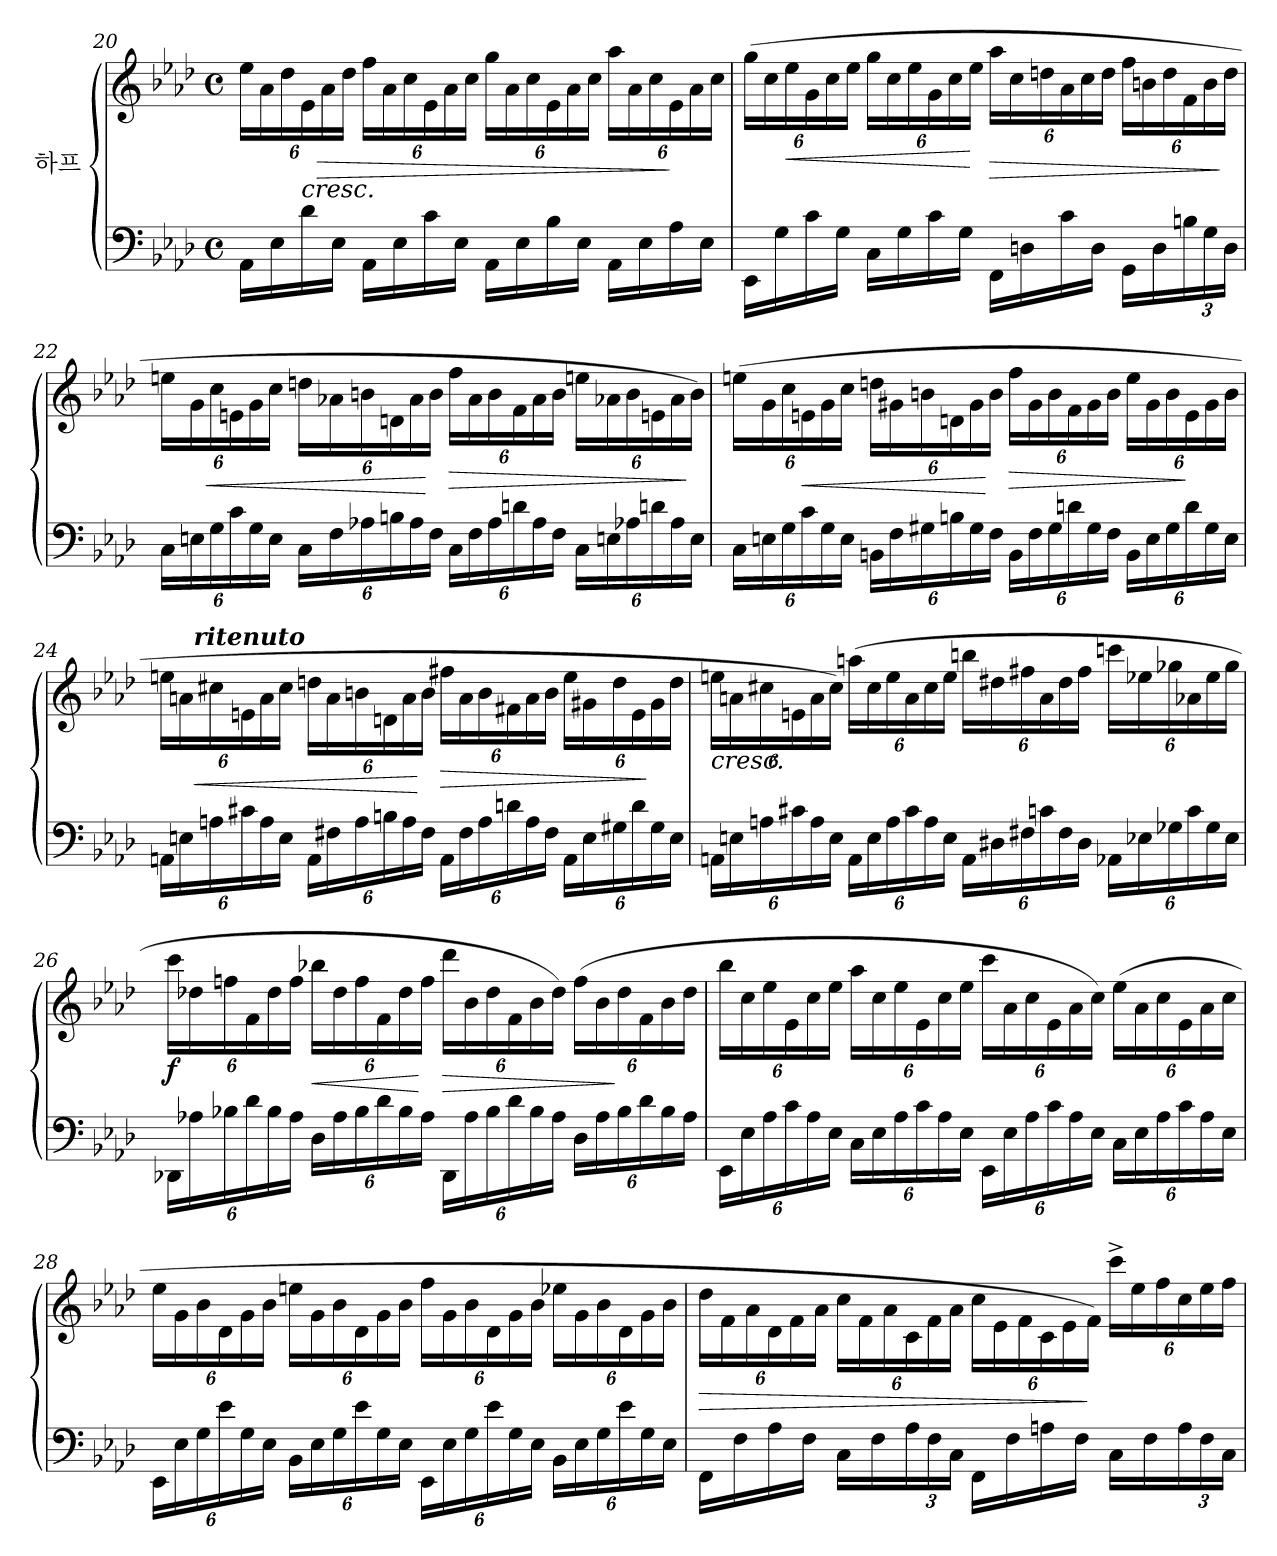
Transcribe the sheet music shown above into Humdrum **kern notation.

**kern	**kern	**dynam
*part1	*part1	*part1
*staff2	*staff1	*staff1/2
*I"하프	*	*
!!LO:LB:g=z
*clefF4	*clefG2	*
*k[b-e-a-d-]	*k[b-e-a-d-]	*
*M4/4	*M4/4	*
*met(c)	*met(c)	*
*	*Xbrackettup	*
=20	=20	=20
16AA-\LL	24ee-\LL	.
.	24a-\	.
16E-\	.	.
.	24dd-\	.
!	!	!LO:HP:b
16d-\	24e-\	<
!	!	!LO:HP:b
.	24a-\	>
16E-\JJ	.	.
.	24dd-\JJ	.
16AA-\LL	24ff\LL	.
.	24a-\	.
16E-\	.	.
.	24cc\	.
16c\	24e-\	.
.	24a-\	.
16E-\JJ	.	.
.	24cc\JJ	.
16AA-\LL	24gg\LL	.
.	24a-\	.
16E-\	.	.
.	24cc\	.
16B-\	24e-\	.
.	24a-\	.
16E-\JJ	.	.
.	24cc\JJ	[
16AA-\LL	24aa-\LL	.
.	24a-\	.
16E-\	.	.
.	24cc\	.
16A-\	24e-\	]
.	24a-\	.
16E-\JJ	.	.
.	24cc\JJ	.
!!LO:LB:g=z
=21	=21	=21
16EE-\LL	(>24gg\LL	.
.	24cc\	.
16G\	.	.
!	!	!LO:HP:b
.	24ee-\	<
16c\	24g\	.
.	24cc\	.
16G\JJ	.	.
.	24ee-\JJ	.
16C\LL	24gg\LL	.
.	24cc\	.
16G\	.	.
.	24ee-\	.
16c\	24g\	.
.	24cc\	.
16G\JJ	.	.
.	24ee-\JJ	[
!	!	!LO:HP:b
16FF\LL	24aa-\LL	>
.	24cc\	.
16Dn\	.	.
.	24ddn\	.
16c\	24a-\	.
.	24cc\	.
16D\JJ	.	.
.	24dd\JJ	.
16GG\LL	24ff\LL	.
.	24bn\	.
16D\	.	.
.	24dd\	.
*Xbrackettup	*	*
24Bn\	24f\	.
24G\	24b\	.
24D\JJ	24dd\JJ	]
!!LO:LB:g=z
=22	=22	=22
24C\LL	24een\LL	.
24En\	24g\	.
!	!	!LO:HP:b
24G\	24cc\	<
24c\	24en\	.
24G\	24g\	.
24E\JJ	24cc\JJ	.
24C\LL	24ddn\LL	.
24F\	24a-X\	.
24A-X\	24bn\	.
24Bn\	24dn\	.
24A-\	24a-\	.
24F\JJ	24b\JJ	[
!	!	!LO:HP:b
24C\LL	24ff\LL	>
24F\	24a-\	.
24A-\	24b\	.
24dn\	24f\	.
24A-\	24a-\	.
24F\JJ	24b\JJ	.
24C\LL	24een\LL	.
24En\	24a-X\	.
24A-X\	24b\	.
24dn\	24en\	.
24A-\	24a-\	.
24E\JJ	24b\JJ)	]
!!LO:PB:g=z
=23	=23	=23
24C\LL	(>24een\LL	.
24En\	24g\	.
24G\	24cc\	.
!	!	!LO:HP:b
24c\	24en\	<
24G\	24g\	.
24E\JJ	24cc\JJ	.
24BBn\LL	24ddn\LL	.
24F\	24g#X\	.
24G#X\	24bn\	.
24Bn\	24dn\	.
24G#\	24g#\	.
24F\JJ	24b\JJ	[
!	!	!LO:HP:b
24BB\LL	24ff\LL	>
24F\	24g#\	.
24G#\	24b\	.
24dn\	24f\	.
24G#\	24g#\	.
24F\JJ	24b\JJ	.
24BB\LL	24ee\LL	.
24E\	24g#\	.
24G#\	24b\	.
24d\	24e\	]
24G#\	24g#\	.
24E\JJ	24b\JJ	.
!!LO:LB:g=z
=24	=24	=24
24AAn\LL	24een\LL	.
24En\	24an\	.
!	!LO:TX:a:Bi:t=ritenuto	!
!	!	!LO:HP:b
24An\	24cc#X\	<
24c#X\	24en\	.
24A\	24a\	.
24E\JJ	24cc#\JJ	.
24AA\LL	24ddn\LL	.
24F#X\	24a\	.
24A\	24bn\	.
24Bn\	24dn\	.
24A\	24a\	.
24F#\JJ	24b\JJ	[
!	!	!LO:HP:b
24AA\LL	24ff#X\LL	>
24F#\	24a\	.
24A\	24b\	.
24dn\	24f#X\	.
24A\	24a\	.
24F#\JJ	24b\JJ	.
24AA\LL	24ee\LL	.
24E\	24g#X\	.
24G#X\	24dd\	.
24d\	24e\	.
24G#\	24g#\	]
24E\JJ	24dd\JJ	.
!!LO:LB:g=z
=25	=25	=25
!	!	!LO:HP:b
24AAn\LL	24een\LL	<
24En\	24an\	.
24An\	24cc#X\	.
24c#X\	24en\	.
24A\	24a\	.
24E\JJ	24cc#\JJ)	.
24AA\LL	(>24aan\LL	.
24E\	24cc#\	.
24A\	24ee\	.
24c#\	24a\	.
24A\	24cc#\	.
24E\JJ	24ee\JJ	.
24AA\LL	24bbn\LL	.
24D#X\	24dd#X\	.
24F#X\	24ff#X\	.
!	!	!LO:DY:b
24cn\	24a\	other-dynamics
24F#\	24dd#\	.
24D#\JJ	24ff#\JJ	.
24AA-X\LL	24cccn\LL	.
24E-X\	24ee-X\	.
24G-X\	24gg-X\	.
24c\	24a-X\	.
24G-\	24ee-\	.
24E-\JJ	24gg-\JJ	[
!!LO:LB:g=z
=26	=26	=26
!	!	!LO:DY:b
24DD-X/LL	24ccc\LL	f
24A-X\	24dd-X\	.
24B-X\	24ffn\	.
24d-\	24f\	.
24B-\	24dd-\	.
24A-\JJ	24ff\JJ	.
!	!	!LO:HP:b
24D-\LL	24bb-X\LL	<
24A-\	24dd-\	.
24B-\	24ff\	.
24d-\	24f\	.
24B-\	24dd-\	.
24A-\JJ	24ff\JJ	[
!	!	!LO:HP:b
24DD-/LL	24ddd-\LL	>
24A-\	24b-\	.
24B-\	24dd-\	.
24d-\	24f\	.
24B-\	24b-\	.
24A-\JJ	24dd-\JJ)	.
24D-\LL	(>24ff\LL	.
24A-\	24b-\	.
24B-\	24dd-\	]
24d-\	24f\	.
24B-\	24b-\	.
24A-\JJ	24dd-\JJ	.
=27	=27	=27
24EE-\LL	24bb-\LL	.
24E-\	24cc\	.
24A-\	24ee-\	.
24c\	24e-\	.
24A-\	24cc\	.
24E-\JJ	24ee-\JJ	.
24C\LL	24aa-\LL	.
24E-\	24cc\	.
24A-\	24ee-\	.
24c\	24e-\	.
24A-\	24cc\	.
24E-\JJ	24ee-\JJ	.
24EE-\LL	24ccc\LL	.
24E-\	24a-\	.
24A-\	24cc\	.
24c\	24e-\	.
24A-\	24a-\	.
24E-\JJ	24cc\JJ)	.
24C\LL	(>24ee-\LL	.
24E-\	24a-\	.
24A-\	24cc\	.
24c\	24e-\	.
24A-\	24a-\	.
24E-\JJ	24cc\JJ	.
!!LO:LB:g=z
=28	=28	=28
24EE-\LL	24ee-\LL	.
24E-\	24g\	.
24G\	24b-\	.
24e-\	24d-\	.
24G\	24g\	.
24E-\JJ	24b-\JJ	.
24BB-\LL	24een\LL	.
24E-\	24g\	.
24G\	24b-\	.
24e-\	24d-\	.
24G\	24g\	.
24E-\JJ	24b-\JJ	.
24EE-\LL	24ff\LL	.
24E-\	24g\	.
24G\	24b-\	.
24e-\	24d-\	.
24G\	24g\	.
24E-\JJ	24b-\JJ	.
24BB-\LL	24ee-X\LL	.
24E-\	24g\	.
24G\	24b-\	.
24e-\	24d-\	.
24G\	24g\	.
24E-\JJ	24b-\JJ	.
!!LO:PB:g=z
=29	=29	=29
!	!	!LO:HP:b
16FF\LL	24dd-\LL	>
.	24f\	.
16F\	.	.
.	24a-\	.
16A-\	24d-\	.
.	24f\	.
16F\JJ	.	.
.	24a-\JJ	.
16C\LL	24cc\LL	.
.	24f\	.
16F\	.	.
.	24a-\	.
24A-\	24c\	.
24F\	24f\	.
24C\JJ	24a-\JJ	.
16FF\LL	24cc\LL	.
.	24e-\	.
16F\	.	.
.	24f\	.
16An\	24c\	.
.	24e-\	.
16F\JJ	.	.
.	24f\JJ)	]
16C\LL	24ccc^\LL	.
.	24ee-\	.
16F\	.	.
.	24ff\	.
24A\	24cc\	.
24F\	24ee-\	.
24C\JJ	24ff\JJ	.
=	=	=
*-	*-	*-
